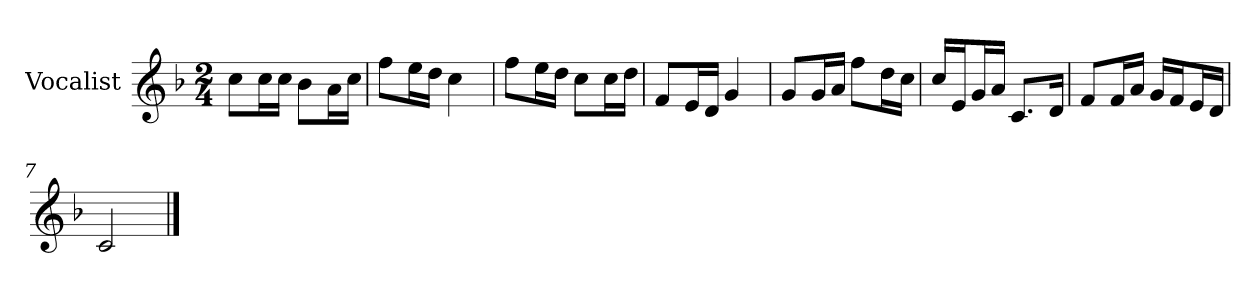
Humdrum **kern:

**kern
*part1
*staff1
*I"Vocalist
*k[b-]
*F:
*M2/4
=
8ccL
16ccL
16ccJJ
8b-L
16aL
16ccJJ
=1
8ffL
16eeL
16ddJJ
4cc
=2
8ffL
16eeL
16ddJJ
8ccL
16ccL
16ddJJ
=3
8fL
16eL
16dJJ
4g
=4
8gL
16gL
16aJJ
8ffL
16ddL
16ccJJ
=5
16ccLL
16eJ
16gL
16aJJ
8.cL
16dJk
=6
8fL
16fL
16aJJ
16gLL
16fJ
16eL
16dJJ
=7
2c
==
*-
